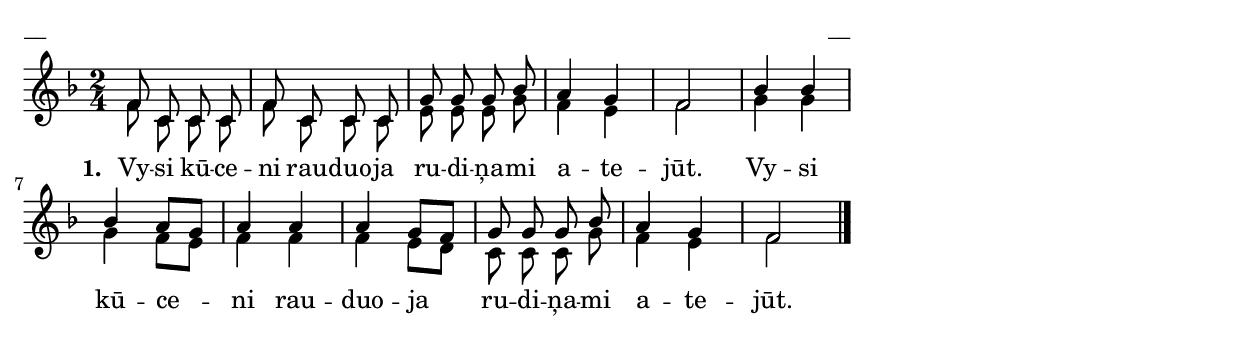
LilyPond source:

\version "2.13.18"

\paper {
line-width = 14\cm
left-margin = 0.4\cm
between-system-padding = 0.1\cm
between-system-space = 0.1\cm
}
% SBTZK, p.21
\layout {
indent = #0
ragged-last = ##f
}


voiceA = \relative c' {
\clef "treble"
\key f \major
\time 2/4
f8 c c c | f c c c | g' g g bes | a4 g |
f2 | bes4 bes | bes a8 [g] | a4 a |
a g8 [f] | g g g bes | a4 g | f2 \bar"|."
}

lyricA = \lyricmode {
\set stanza = "1. "
Vy -- si kū -- ce -- ni rau -- duo -- ja ru -- di -- ņa -- mi a -- te -- jūt.
Vy -- si kū -- ce -- ni rau -- duo -- ja ru -- di -- ņa -- mi a -- te -- jūt.
}

voiceB = \relative c' {
\clef "treble"
\key f \major
\time 2/4
f8 c c c | f c c c | e e e g | f4 e |
f2 | g4 g | g f8 [e] | f4 f |
f e8 [d] | c c c g' | f4 e | f2 \bar"|."
}

fullScore = <<
%\new ChordNames { \chordsA }
\new Staff {
<<
\new Voice = "voiceA" { \voiceOne \autoBeamOff \voiceA }
\lyricsto "voiceA" \new Lyrics  \lyricA
\new Voice = "voiceB" { \voiceTwo \autoBeamOff \voiceB }
>>
}
>>



\score {
\fullScore
\header { piece = "__" opus = "__" }
}
\markup { \with-color #(x11-color 'white) \sans \smaller "__" }
\score {
\unfoldRepeats
\fullScore
\midi {
\context { \Staff \remove "Staff_performer" }
\context { \Voice \consists "Staff_performer" }
}
}


